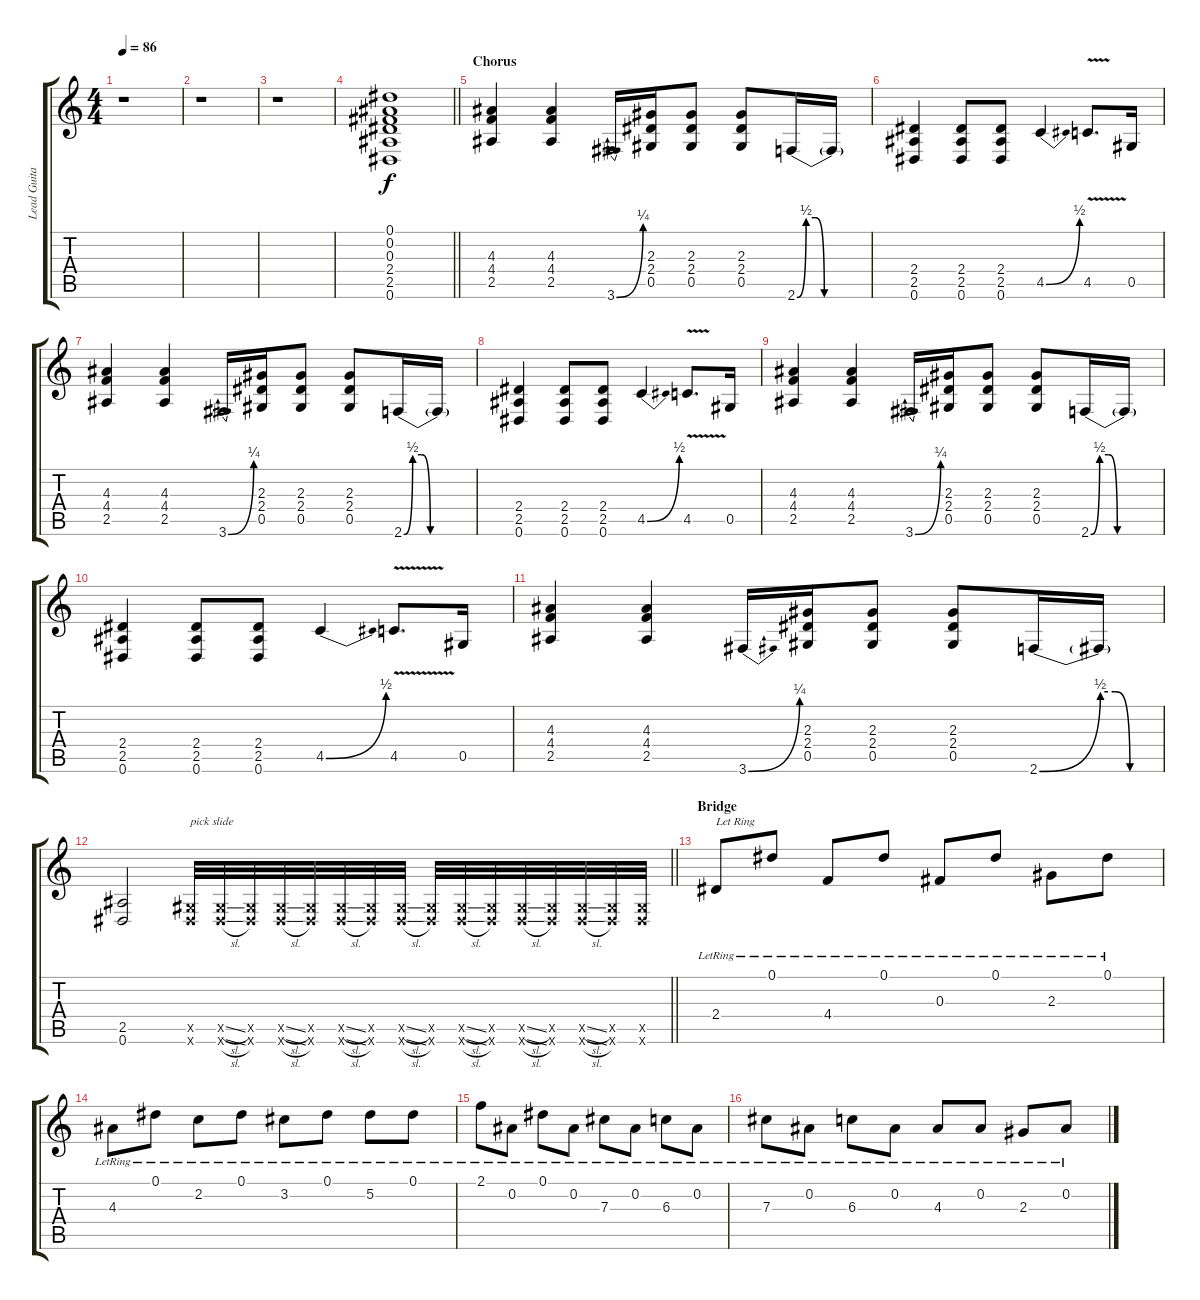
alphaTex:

\track ("Lead Guitar" "Lead Guita") {instrument distortionguitar}
\staff {score tabs}
\tuning (Eb4 Bb3 Gb3 Db3 Ab2 Eb2) {hide}
\ts (4 4)
\tempo 86
\clef g2
\ks c
r.1{dy f} |
r.1 |
r.1 |
\barLineRight lightlight
(0.1 0.2 0.3 2.4 2.5 0.6).1 |
\section ("" "Chorus")
(4.3 4.4 2.5).4 (4.3 4.4 2.5).4 3.6{be (bend 0 0 60 1)}.16 (2.3 2.4 0.5).16 (2.3 2.4 0.5).8 (2.3 2.4 0.5).8 2.6{be (custom 0 0 15 2 30 2 45 0 60 0)}.16 2.6{be (hold 0 0 60 0) t}.16 |
(2.4 2.5 0.6).4 (2.4 2.5 0.6).8 (2.4 2.5 0.6).8 4.5{be (bend 0 0 60 2)}.4 4.5{v}.8{d} 0.5.16 |
(4.3 4.4 2.5).4 (4.3 4.4 2.5).4 3.6{be (bend 0 0 60 1)}.16 (2.3 2.4 0.5).16 (2.3 2.4 0.5).8 (2.3 2.4 0.5).8 2.6{be (custom 0 0 15 2 30 2 45 0 60 0)}.16 2.6{be (hold 0 0 60 0) t}.16 |
(2.4 2.5 0.6).4 (2.4 2.5 0.6).8 (2.4 2.5 0.6).8 4.5{be (bend 0 0 60 2)}.4 4.5{v}.8{d} 0.5.16 |
(4.3 4.4 2.5).4 (4.3 4.4 2.5).4 3.6{be (bend 0 0 60 1)}.16 (2.3 2.4 0.5).16 (2.3 2.4 0.5).8 (2.3 2.4 0.5).8 2.6{be (custom 0 0 15 2 30 2 45 0 60 0)}.16 2.6{be (hold 0 0 60 0) t}.16 |
(2.4 2.5 0.6).4 (2.4 2.5 0.6).8 (2.4 2.5 0.6).8 4.5{be (bend 0 0 60 2)}.4 4.5{v}.8{d} 0.5.16 |
(4.3 4.4 2.5).4 (4.3 4.4 2.5).4 3.6{be (bend 0 0 60 1)}.16 (2.3 2.4 0.5).16 (2.3 2.4 0.5).8 (2.3 2.4 0.5).8 2.6{be (bend 0 0 60 2)}.16 2.6{be (custom 0 2 15 2 30 0 60 0) t}.16 |
\barLineRight lightlight
(2.5 0.6).2 (0.5{x} 0.6{x}).32{txt "pick slide"} (0.5{sl x} 0.6{sl x}).32 (0.5{x} 0.6{x}).32 (0.5{sl x} 0.6{sl x}).32 (0.5{x} 0.6{x}).32 (0.5{sl x} 0.6{sl x}).32 (0.5{x} 0.6{x}).32 (0.5{sl x} 0.6{sl x}).32 (0.5{x} 0.6{x}).32 (0.5{sl x} 0.6{sl x}).32 (0.5{x} 0.6{x}).32 (0.5{sl x} 0.6{sl x}).32 (0.5{x} 0.6{x}).32 (0.5{sl x} 0.6{sl x}).32 (0.5{x} 0.6{x}).32 (0.5{x} 0.6{x}).32 |
\section ("" "Bridge")
2.4{lr}.8{txt "Let Ring"} 0.1{lr}.8 4.4{lr}.8 0.1{lr}.8 0.3{lr}.8 0.1{lr}.8 2.3{lr}.8 0.1{lr}.8 |
4.3{lr}.8 0.1{lr}.8 2.2{lr}.8 0.1{lr}.8 3.2{lr}.8 0.1{lr}.8 5.2{lr}.8 0.1{lr}.8 |
2.1{lr}.8 0.2{lr}.8 0.1{lr}.8 0.2{lr}.8 7.3{lr}.8 0.2{lr}.8 6.3{lr}.8 0.2{lr}.8 |
7.3{lr}.8 0.2{lr}.8 6.3{lr}.8 0.2{lr}.8 4.3{lr}.8 0.2{lr}.8 2.3{lr}.8 0.2{lr}.8
